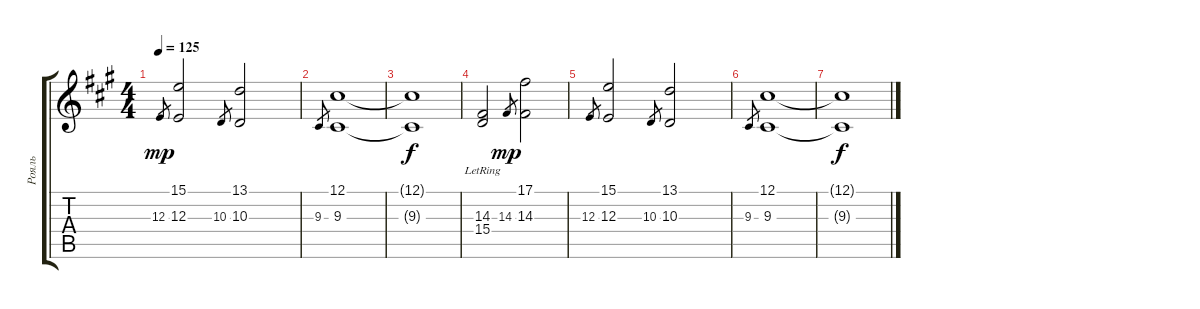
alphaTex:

\track ("Рояль" "Рояль") {instrument acousticgrandpiano}
\staff {score tabs}
\tuning (Db4 Ab3 E3 B2 Gb2 B1) {hide}
\ts (4 4)
\tempo 125
\clef g2
\ks f#minor
12.3.8{gr dy mp} (15.1 12.3).2 10.3.8{gr} (13.1 10.3).2 |
9.3.8{gr} (12.1 9.3).1 |
(12.1{t} 9.3{t}).1{dy f} |
(14.3 15.4{lr}).2 14.3.8{gr dy mp} (17.1 14.3).2 |
12.3.8{gr} (15.1 12.3).2 10.3.8{gr} (13.1 10.3).2 |
9.3.8{gr} (12.1 9.3).1 |
(12.1{t} 9.3{t}).1{dy f}
